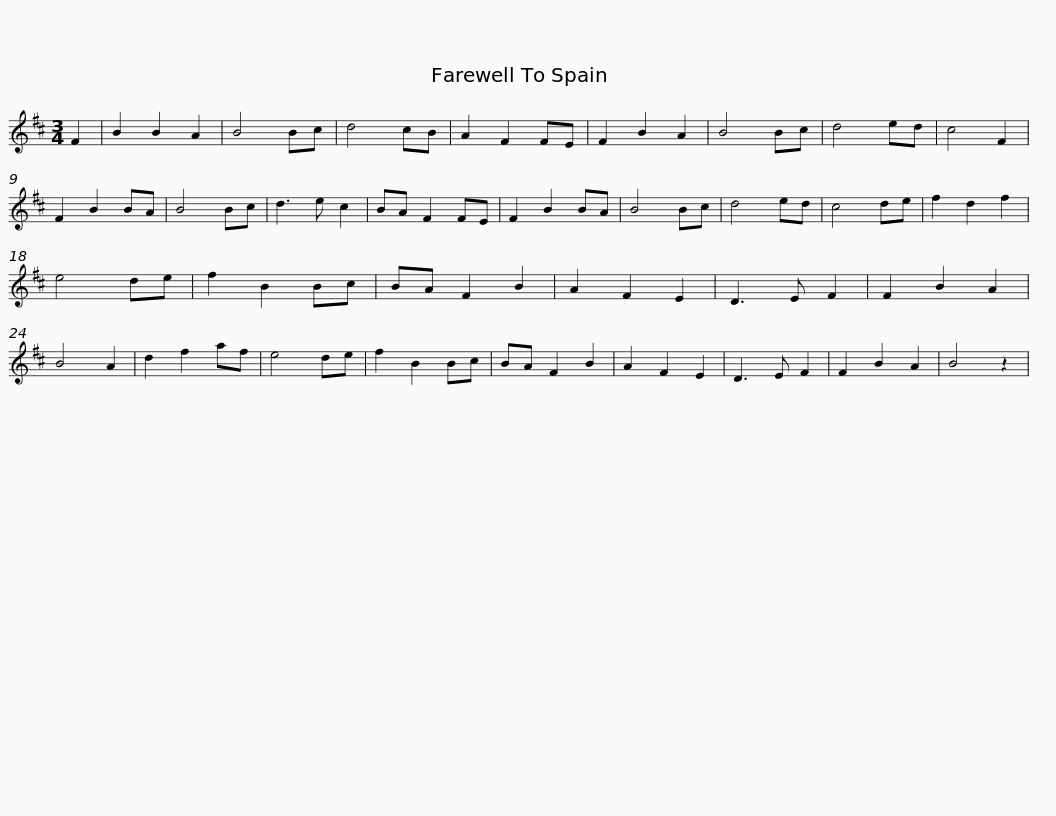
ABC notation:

X:1
L:1/8
M:3/4
I:linebreak $
K:Bmin
V:1 treble
V:1
 F2 | B2 B2 A2 | B4 Bc | d4 cB | A2 F2 FE | %5
 F2 B2 A2 | B4 Bc | d4 ed | c4 F2 | F2 B2 BA | %10
 B4 Bc | d3 e c2 |$ BA F2 FE | F2 B2 BA | B4 Bc | %15
 d4 ed | c4 de | f2 d2 f2 | e4 de | f2 B2 Bc | %20
 BA F2 B2 | A2 F2 E2 | D3 E F2 |$ F2 B2 A2 | B4 A2 | %25
 d2 f2 af | e4 de | f2 B2 Bc | BA F2 B2 | A2 F2 E2 | %30
 D3 E F2 | F2 B2 A2 | B4 z2 | %33
